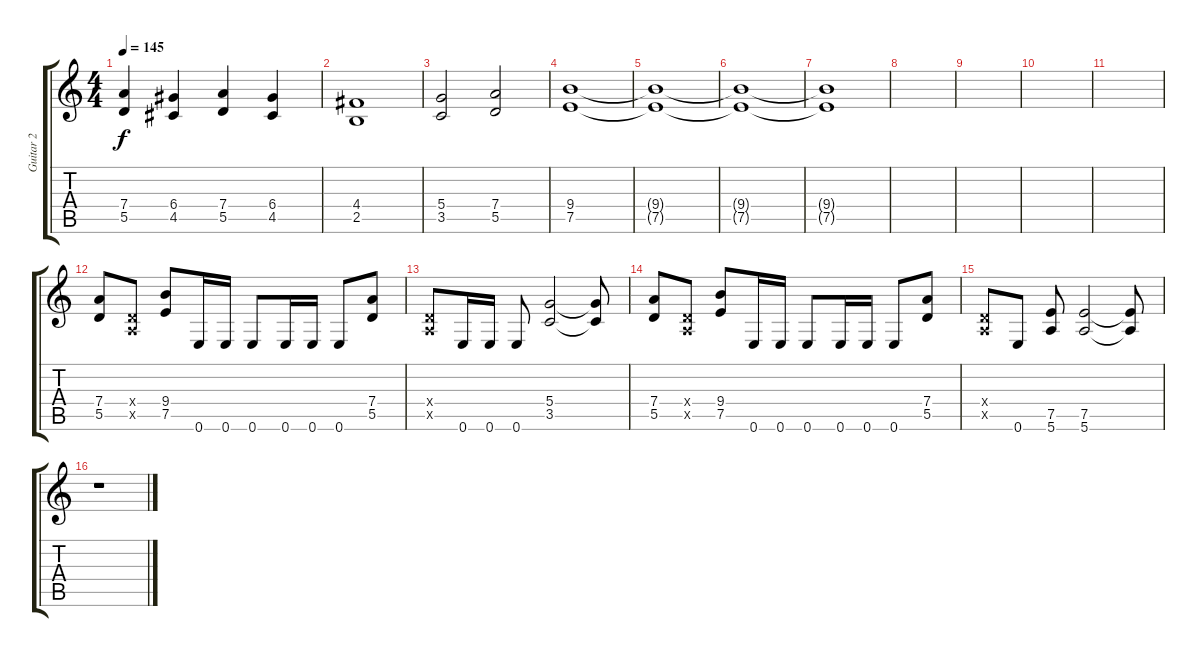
\track ("Guitar 2" "Guitar 2") {instrument distortionguitar}
\staff {score tabs}
\tuning (E4 B3 G3 D3 A2 E2) {hide}
\ts (4 4)
\tempo 145
\clef g2
\ks c
(7.4 5.5).4{dy f} (6.4 4.5).4 (7.4 5.5).4 (6.4 4.5).4 |
(4.4 2.5).1 |
(5.4 3.5).2 (7.4 5.5).2 |
(9.4 7.5).1 |
(9.4{t} 7.5{t}).1 |
(9.4{t} 7.5{t}).1 |
(9.4{t} 7.5{t}).1 |
|
|
|
|
(7.4 5.5).8 (0.4{x} 0.5{x}).8 (9.4 7.5).8 0.6.16 0.6.16 0.6.8 0.6.16 0.6.16 0.6.8 (7.4 5.5).8 |
(0.4{x} 0.5{x}).8 0.6.16 0.6.16 0.6.8 (5.4 3.5).2 (5.4{t} 3.5{t}).8 |
(7.4 5.5).8 (0.4{x} 0.5{x}).8 (9.4 7.5).8 0.6.16 0.6.16 0.6.8 0.6.16 0.6.16 0.6.8 (7.4 5.5).8 |
(0.4{x} 0.5{x}).8 0.6.8 (7.5 5.6).8 (7.5 5.6).2 (7.5{t} 5.6{t}).8 |
r.1
